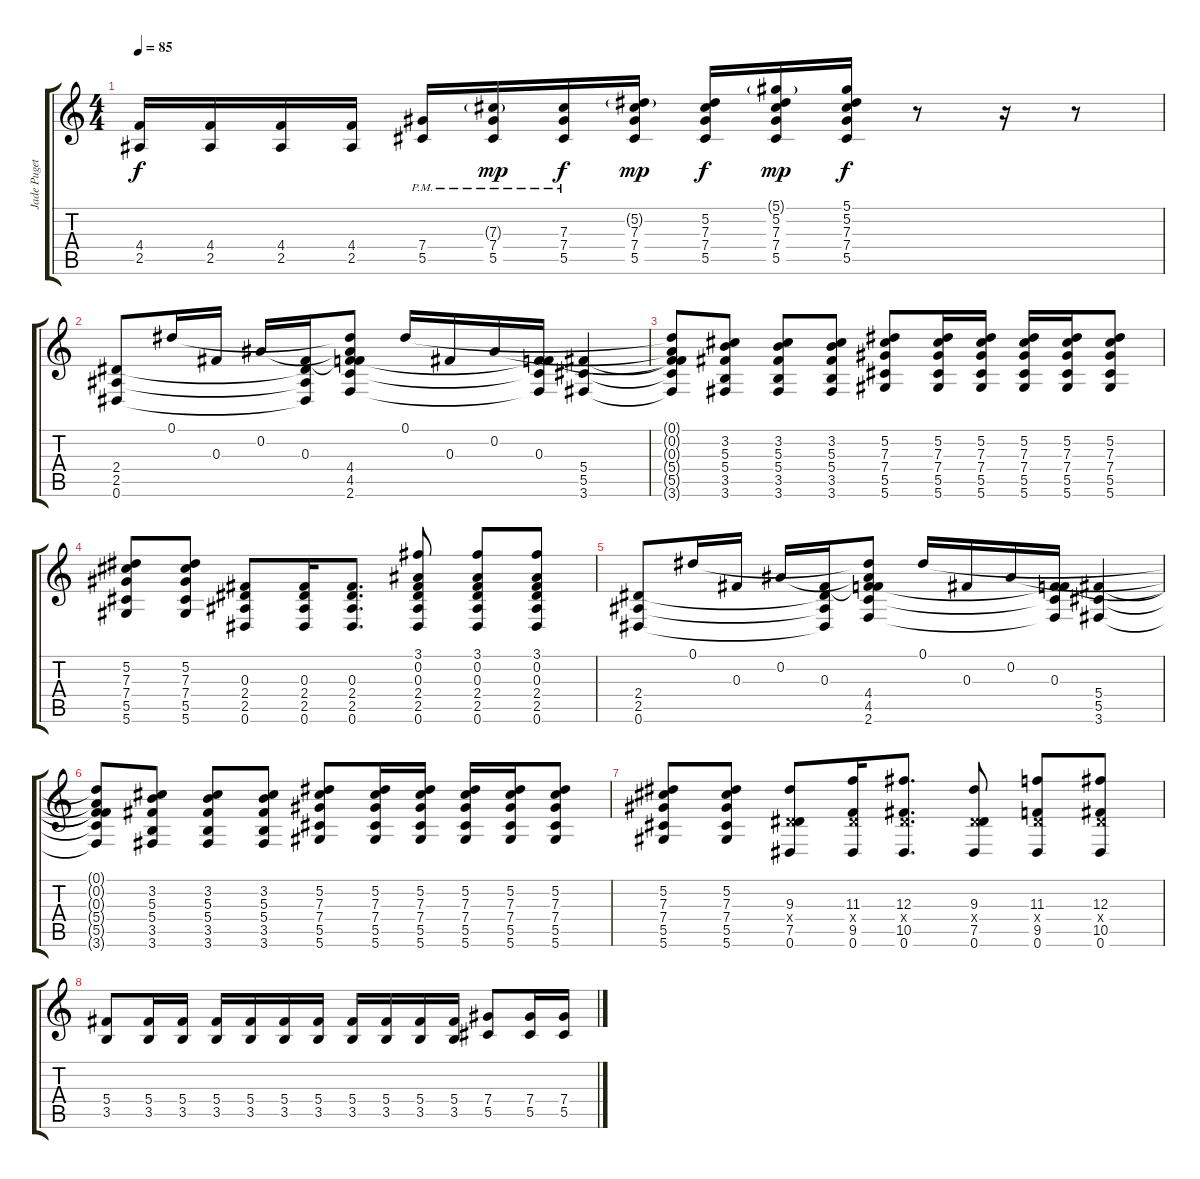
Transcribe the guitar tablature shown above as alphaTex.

\track ("Jade Puget" "Jade Puget") {instrument acousticguitarsteel}
\staff {score tabs}
\tuning (Eb4 Bb3 Gb3 Db3 Ab2 Eb2) {hide}
\ts (4 4)
\tempo 85
\clef g2
\ks c
(4.4 2.5).16{dy f} (4.4 2.5).16 (4.4 2.5).16 (4.4 2.5).16 (7.4{pm} 5.5{pm}).16 (7.3{g pm} 7.4{pm} 5.5{pm}).16{dy mp} (7.3{pm} 7.4{pm} 5.5{pm}).16{dy f} (5.2{g} 7.3 7.4 5.5).16{dy mp} (5.2 7.3 7.4 5.5).16{dy f} (5.1{g} 5.2 7.3 7.4 5.5).16{dy mp} (5.1 5.2 7.3 7.4 5.5).16{dy f} r.8 r.16 r.8 |
(2.4 2.5 0.6).8 0.1.16 0.3.16 0.2.16 (0.3 2.4{t} 2.5{t} 0.6{t}).16 (0.1{t} 0.2{t} 0.3{t} 4.4 4.5 2.6).8 0.1.16 0.3.16 0.2.16 (0.3 4.4{t} 4.5{t} 2.6{t}).16 (5.4 5.5 3.6).4 |
(0.1{t} 0.2{t} 0.3{t} 5.4{t} 5.5{t} 3.6{t}).8 (3.2 5.3 5.4 3.5 3.6).8 (3.2 5.3 5.4 3.5 3.6).8 (3.2 5.3 5.4 3.5 3.6).8 (5.2 7.3 7.4 5.5 5.6).8 (5.2 7.3 7.4 5.5 5.6).16 (5.2 7.3 7.4 5.5 5.6).16 (5.2 7.3 7.4 5.5 5.6).16 (5.2 7.3 7.4 5.5 5.6).16 (5.2 7.3 7.4 5.5 5.6).8 |
(5.2 7.3 7.4 5.5 5.6).8 (5.2 7.3 7.4 5.5 5.6).8 (0.3 2.4 2.5 0.6).8 (0.3 2.4 2.5 0.6).16 (0.3 2.4 2.5 0.6).8{d} (3.1 0.2 0.3 2.4 2.5 0.6).8 (3.1 0.2 0.3 2.4 2.5 0.6).8 (3.1 0.2 0.3 2.4 2.5 0.6).8 |
(2.4 2.5 0.6).8 0.1.16 0.3.16 0.2.16 (0.3 2.4{t} 2.5{t} 0.6{t}).16 (0.1{t} 0.2{t} 0.3{t} 4.4 4.5 2.6).8 0.1.16 0.3.16 0.2.16 (0.3 4.4{t} 4.5{t} 2.6{t}).16 (5.4 5.5 3.6).4 |
(0.1{t} 0.2{t} 0.3{t} 5.4{t} 5.5{t} 3.6{t}).8 (3.2 5.3 5.4 3.5 3.6).8 (3.2 5.3 5.4 3.5 3.6).8 (3.2 5.3 5.4 3.5 3.6).8 (5.2 7.3 7.4 5.5 5.6).8 (5.2 7.3 7.4 5.5 5.6).16 (5.2 7.3 7.4 5.5 5.6).16 (5.2 7.3 7.4 5.5 5.6).16 (5.2 7.3 7.4 5.5 5.6).16 (5.2 7.3 7.4 5.5 5.6).8 |
(5.2 7.3 7.4 5.5 5.6).8 (5.2 7.3 7.4 5.5 5.6).8 (9.3 2.4{x} 7.5 0.6).8 (11.3 2.4{x} 9.5 0.6).16 (12.3 2.4{x} 10.5 0.6).8{d} (9.3 2.4{x} 7.5 0.6).8 (11.3 2.4{x} 9.5 0.6).8 (12.3 2.4{x} 10.5 0.6).8 |
(5.4 3.5).8 (5.4 3.5).16 (5.4 3.5).16 (5.4 3.5).16 (5.4 3.5).16 (5.4 3.5).16 (5.4 3.5).16 (5.4 3.5).16 (5.4 3.5).16 (5.4 3.5).16 (5.4 3.5).16 (7.4 5.5).8 (7.4 5.5).16 (7.4 5.5).16
